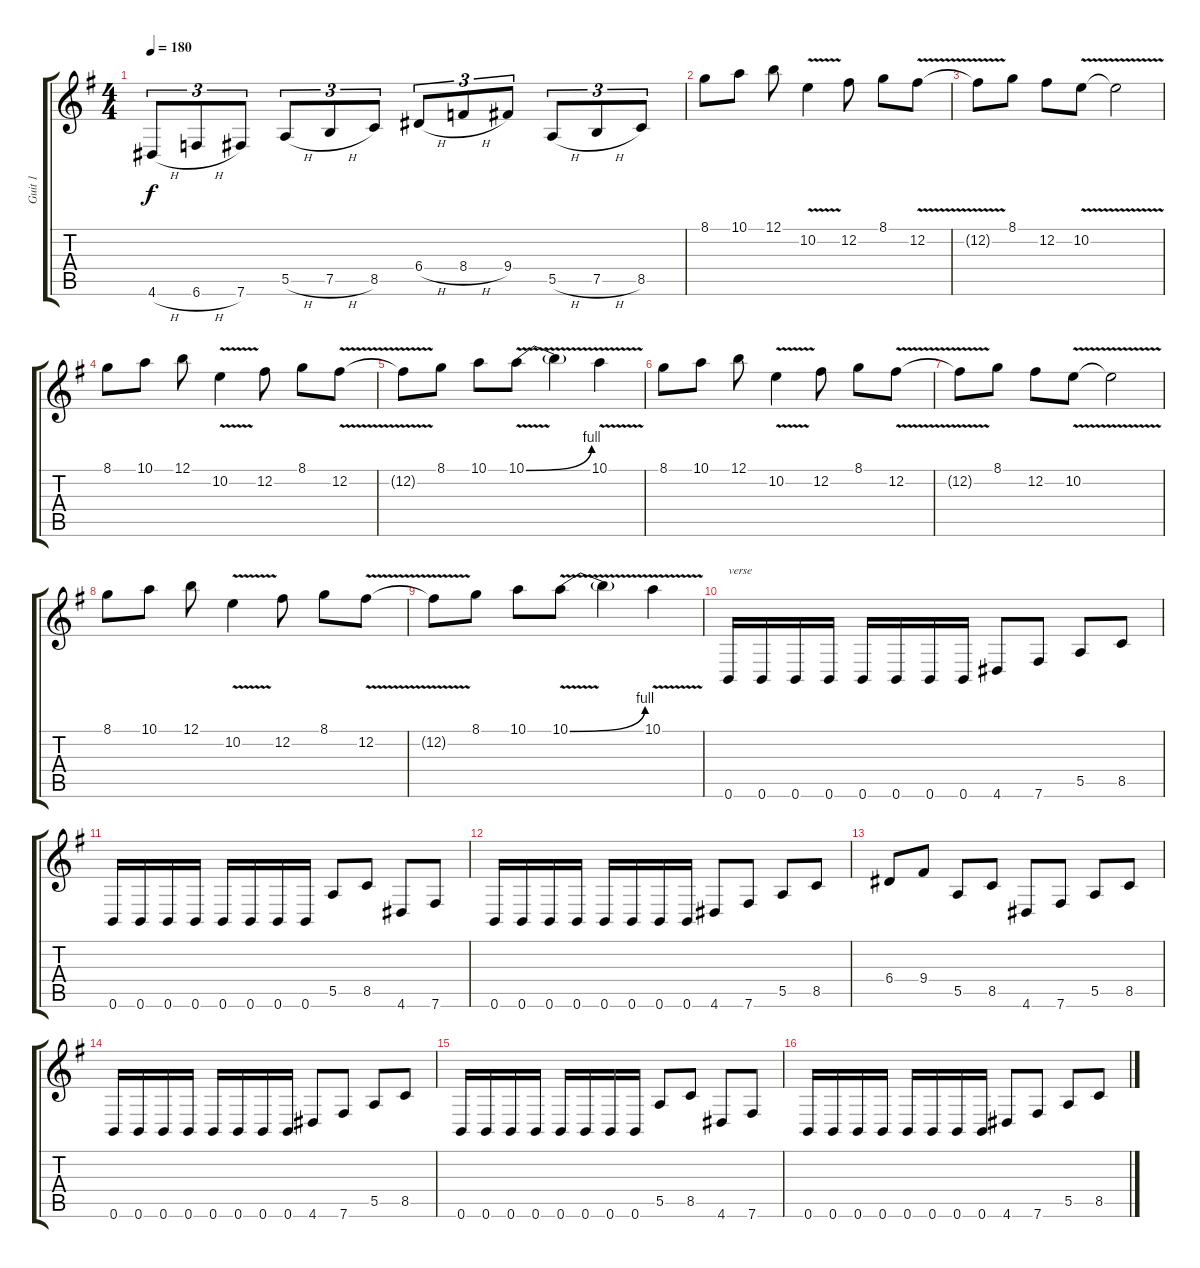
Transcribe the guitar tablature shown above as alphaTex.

\track ("Guit 1" "Guit 1") {instrument distortionguitar}
\staff {score tabs}
\tuning (B3 Gb3 D3 A2 E2 B1) {hide}
\ts (4 4)
\tempo 180
\clef g2
\ks g
4.6{h}.8{tu (3 2) dy f} 6.6{h}.8{tu (3 2)} 7.6.8{tu (3 2)} 5.5{h}.8{tu (3 2)} 7.5{h}.8{tu (3 2)} 8.5.8{tu (3 2)} 6.4{h}.8{tu (3 2)} 8.4{h}.8{tu (3 2)} 9.4.8{tu (3 2)} 5.5{h}.8{tu (3 2)} 7.5{h}.8{tu (3 2)} 8.5.8{tu (3 2)} |
8.1.8 10.1.8 12.1.8 10.2{v}.4 12.2.8 8.1.8 12.2{v}.8 |
12.2{t}.8 8.1.8 12.2.8 10.2{v}.8 10.2{t}.2 |
8.1.8 10.1.8 12.1.8 10.2{v}.4 12.2.8 8.1.8 12.2{v}.8 |
12.2{t}.8 8.1.8 10.1.8 10.1{be (bend 0 0 60 4) v}.8 10.1{t}.4 10.1{v}.4 |
8.1.8 10.1.8 12.1.8 10.2{v}.4 12.2.8 8.1.8 12.2{v}.8 |
12.2{t}.8 8.1.8 12.2.8 10.2{v}.8 10.2{t}.2 |
8.1.8 10.1.8 12.1.8 10.2{v}.4 12.2.8 8.1.8 12.2{v}.8 |
12.2{t}.8 8.1.8 10.1.8 10.1{be (bend 0 0 60 4) v}.8 10.1{t}.4 10.1{v}.4 |
0.6.16{txt "verse"} 0.6.16 0.6.16 0.6.16 0.6.16 0.6.16 0.6.16 0.6.16 4.6.8 7.6.8 5.5.8 8.5.8 |
0.6.16 0.6.16 0.6.16 0.6.16 0.6.16 0.6.16 0.6.16 0.6.16 5.5.8 8.5.8 4.6.8 7.6.8 |
0.6.16 0.6.16 0.6.16 0.6.16 0.6.16 0.6.16 0.6.16 0.6.16 4.6.8 7.6.8 5.5.8 8.5.8 |
6.4.8 9.4.8 5.5.8 8.5.8 4.6.8 7.6.8 5.5.8 8.5.8 |
0.6.16 0.6.16 0.6.16 0.6.16 0.6.16 0.6.16 0.6.16 0.6.16 4.6.8 7.6.8 5.5.8 8.5.8 |
0.6.16 0.6.16 0.6.16 0.6.16 0.6.16 0.6.16 0.6.16 0.6.16 5.5.8 8.5.8 4.6.8 7.6.8 |
0.6.16 0.6.16 0.6.16 0.6.16 0.6.16 0.6.16 0.6.16 0.6.16 4.6.8 7.6.8 5.5.8 8.5.8
